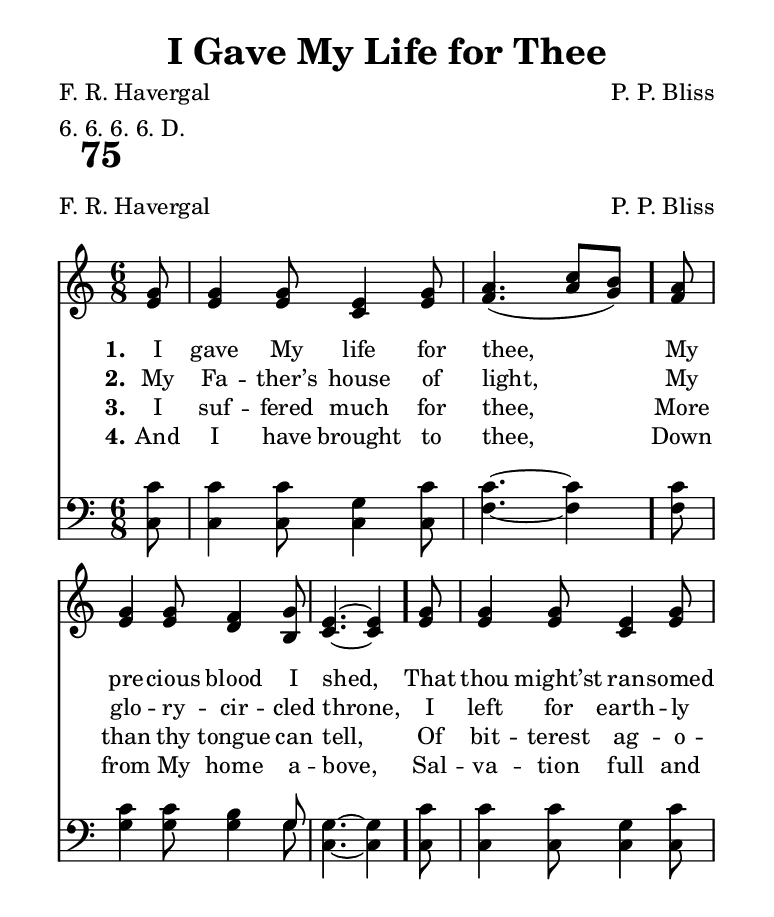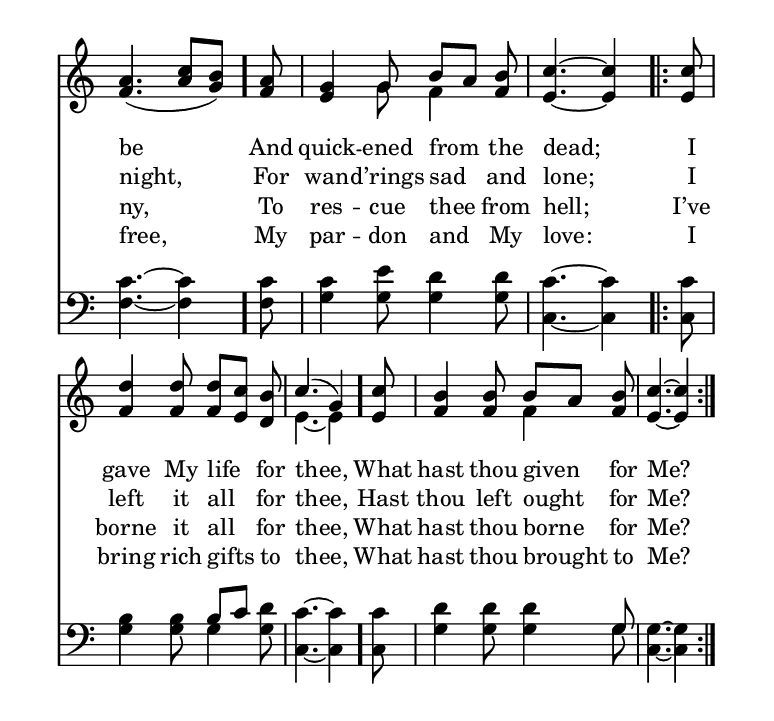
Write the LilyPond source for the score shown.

\include "common/global.ily"
\paper {
  \include "common/paper.ily"
  ragged-bottom = ##t
  ragged-last-bottom = ##t
  systems-per-page = ##f
  % decrease system-to-system padding to fit onto page with previous score
  system-system-spacing.padding = 0
  system-system-spacing.basic-distance = 0
  markup-system-spacing.padding = 0
  markup-system-spacing.basic-distance = 0
  scoreTitleMarkup = \markup {
    \override #'(baseline-skip . 3.5)
    \column {
      \override #'(baseline-skip . 3.5)
      \column {
        \fill-line {
          \huge \larger \larger \bold {
            \concat { "  " \fromproperty #'header:hymnnumber }
            \mytitle
            \null
          }
        }
        \fill-line {
          % less lowering (to save vertical space)
          \lower #1 \fromproperty #'header:poet
          \smaller \bold \mysubtitle
          \lower #1 \fromproperty #'header:composer
        }
      }
    }
  }
}


\header{
  %gospel
  hymnnumber = "75"
  title = "I Gave My Life for Thee"
  tunename = "Gift"
  meter = "6. 6. 6. 6. D." % original has 6. 6. 6. 6. 6. 6.
  poet = "F. R. Havergal"
  composer = "P. P. Bliss"
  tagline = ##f
}

% for fermata in MIDI
ta = { \tempo 4=80 }
tb = { \tempo 4=40 }

patternAA = { c8 | c4 c8 c4 c8 | c4.( c8[ c8]) }
patternAB = { c8 | c4 c8 c4 c8 | c4. c4        }

patternBA = \patternAB
patternBB = { c8 | c4 c8 c8[ c8] c8 | c4. c4   }

patternAC = \patternBB

global = {
  \include "common/overrides.ily"
  \override Staff.TimeSignature.style = #'numbered
  \time 6/8
  \override Score.MetronomeMark.transparent = ##t % hide all fermata changes too
  \ta
  \key c \major
  \partial 8
  \autoBeamOff
}

notesSoprano = {
\global
\relative c'' {

  \changePitch \patternAA { g | g g e g | a c b }
  \changePitch \patternBA { a | g g f g | e ~ e }
  \changePitch \patternAA { g | g g e g | a c b }
  \changePitch \patternBB { a | g g b a b | c ~ c }

	\bar ".|:-||"
	\repeat volta 2 {

  \changePitch \patternAC { c | d d d c b | c( g) }
  \changePitch \patternBB { c | b b b a b | c ~ c }

	}

}
}

notesAlto = {
\global
\relative e' {

  \changePitch \patternAA { e | e e c e | f a g }
  \changePitch \patternBA { f | e e d b | c ~ c }
  \changePitch \patternAA { e | e e c e | f a g }
  \changePitch \patternBA { f | e g f f | e ~ e }

	\repeat volta 2 {

  \changePitch \patternAC { e | f f f e d | e ~ e }
  \changePitch \patternBA { e | f f f f | e ~ e }

	}

}
}

notesTenor = {
\global
\relative a {

  \changePitch \patternAB { c | c c g c | c ~ c }
  \changePitch \patternBA { c | c c b g | g ~ g }
  \changePitch \patternAB { c | c c g c | c ~ c }
  \changePitch \patternBA { c | c e d d | c ~ c }

	\repeat volta 2 {

  \changePitch \patternAC { c | b b b c d | c ~ c }
  \changePitch \patternBA { c | d d d g, | g ~ g }

	}

}
}

notesBass = {
\global
\relative f {

  \changePitch \patternAB { c | c c c c | f ~ f }
  \changePitch \patternBA { f | g g g g | c, ~ c }
  \changePitch \patternAB { c | c c c c | f ~ f }
  \changePitch \patternBA { f | g g g g | c, ~ c }

	\repeat volta 2 {

  \changePitch \patternAB { c | g' g g g | c, ~ c }
  \changePitch \patternBA { c | g' g g g | c, ~ c }

	}

}
}

wordsA = \lyricmode {
\set stanza = "1."

I gave My life for thee, \bar "."
My pre -- cious blood I shed, \bar "."
That thou might’st ran -- somed be \bar "."
And quick -- ened from the dead; %\bar "."
I gave My life for thee, \bar "."
What hast thou given for Me? %\bar "."

}

wordsB = \lyricmode {
\set stanza = "2."

My Fa -- ther’s house of light,
My glo -- ry -- cir -- cled throne,
I left for earth -- ly night,
For wan -- d’rings sad and lone;
I left it all for thee,
Hast thou left ought for Me?

}

wordsC = \lyricmode {
\set stanza = "3."

I suf -- fered much for thee,
More than thy tongue can tell,
Of bit -- terest ag -- o -- ny,
To res -- cue thee from hell;
I’ve borne it all for thee,
What hast thou borne for Me?

}

wordsD = \lyricmode {
\set stanza = "4."

And I have brought to thee,
Down from My home a -- bove,
Sal -- va -- tion full and free,
My par -- don and My love:
I bring rich gifts to thee,
What hast thou brought to Me?

}

\score {
  \context ChoirStaff <<
    \context Staff = upper <<
      \set Staff.autoBeaming = ##f
      \set ChoirStaff.systemStartDelimiter = #'SystemStartBar
      \set ChoirStaff.printPartCombineTexts = ##f
      \partcombine #'(2 . 11) \notesSoprano \notesAlto
      \context NullVoice = sopranos { \voiceOne << \notesSoprano >> }
      \context Lyrics = one   \lyricsto sopranos \wordsA
      \context Lyrics = two   \lyricsto sopranos \wordsB
      \context Lyrics = three \lyricsto sopranos \wordsC
      \context Lyrics = four  \lyricsto sopranos \wordsD
    >>
    \context Staff = men <<
      \set Staff.autoBeaming = ##f
      \clef bass
      \set ChoirStaff.printPartCombineTexts = ##f
      \partcombine #'(2 . 11) \notesTenor \notesBass
    >>
  >>
  \layout {
    \include "common/layout.ily"
  }
}

\score {
  \context ChoirStaff <<
    \context Staff = upper <<
      \set Staff.autoBeaming = ##f
      \set ChoirStaff.systemStartDelimiter = #'SystemStartBar
      \context Voice  = sopranos \unfoldRepeats { \voiceOne << \notesSoprano >> }
      \context Voice  = altos \unfoldRepeats { \voiceTwo << \notesAlto >> }
      \context Lyrics = one   \lyricsto sopranos \wordsA
      \context Lyrics = two   \lyricsto sopranos \wordsB
      \context Lyrics = three \lyricsto sopranos \wordsC
      \context Lyrics = four  \lyricsto sopranos \wordsD
    >>
    \context Staff = men <<
      \set Staff.autoBeaming = ##f
      \clef bass
      \context Voice  = tenors \unfoldRepeats { \voiceOne << \notesTenor >> }
      \context Voice  = basses \unfoldRepeats { \voiceTwo << \notesBass >> }
    >>
  >>
  \midi{
    \include "common/midi.ily"
  }
}




\version "2.19.49"  % necessary for upgrading to future LilyPond versions.

% vi:set et ts=2 sw=2 ai nocindent syntax=lilypond:
